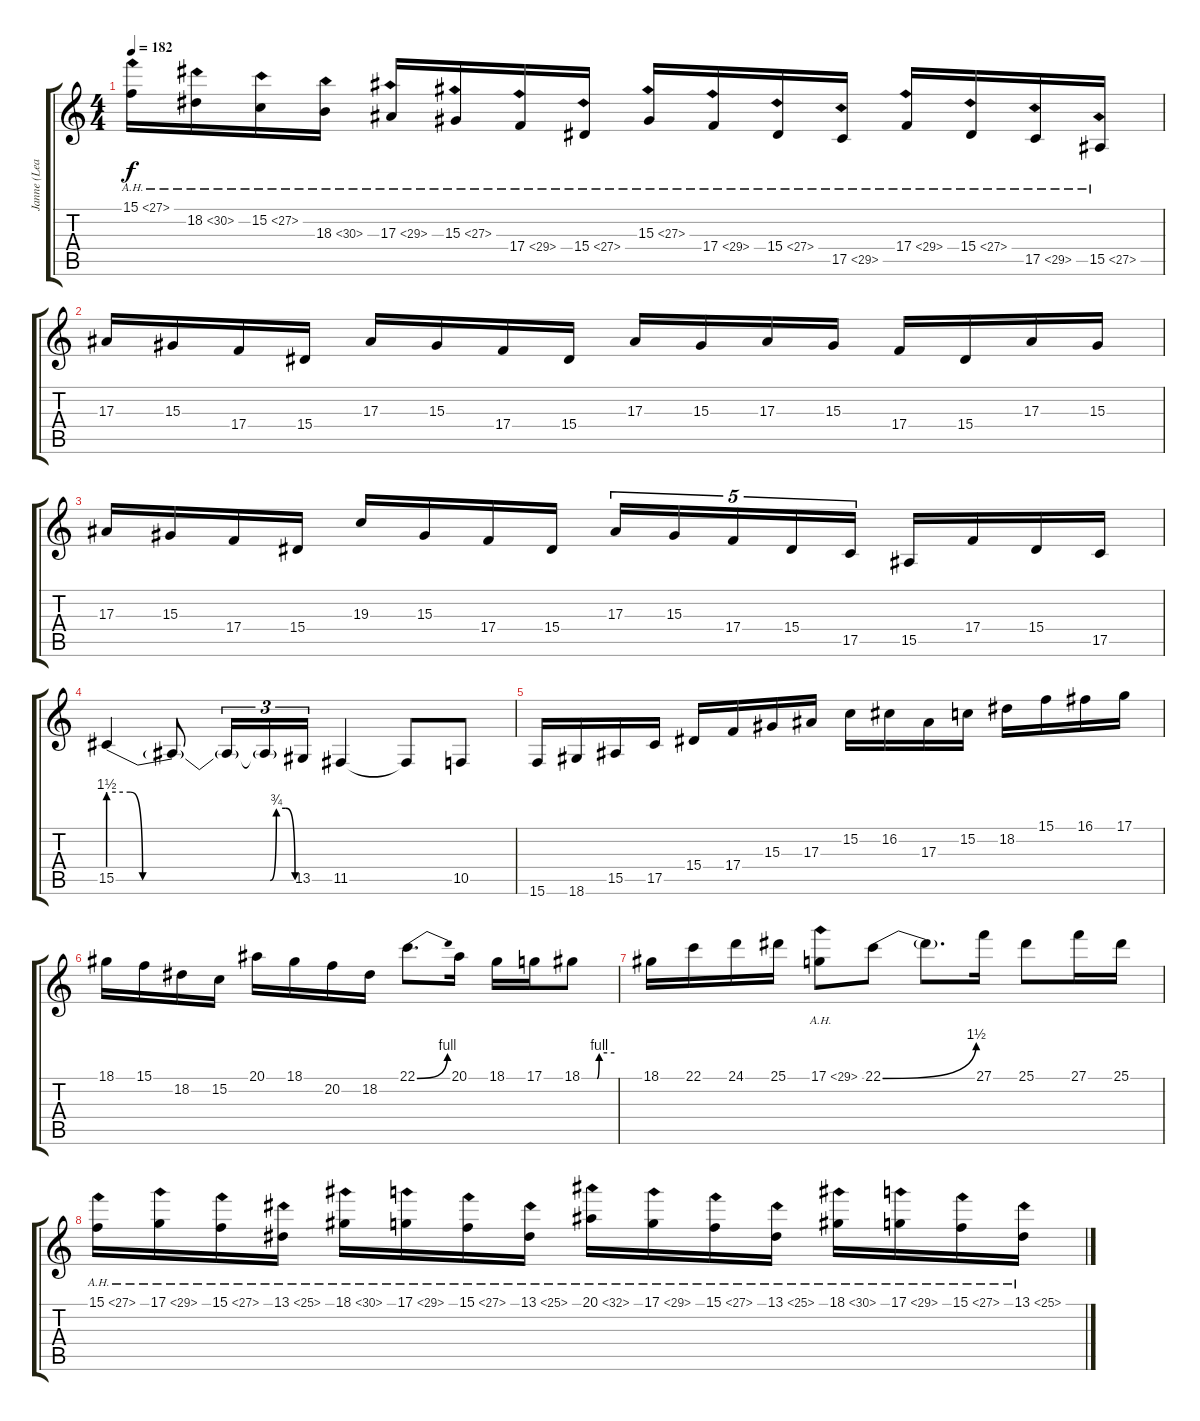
\track ("Janne (Lead I)" "Janne (Lea") {instrument lead2sawtooth}
\staff {score tabs}
\tuning (D4 A3 F3 C3 G2 D2) {hide}
\ts (4 4)
\tempo 182
\clef g2
\ks c
15.1{ah 12}.16{dy f} 18.2{ah 12}.16 15.2{ah 12}.16 18.3{ah 12}.16 17.3{ah 12}.16 15.3{ah 12}.16 17.4{ah 12}.16 15.4{ah 12}.16 15.3{ah 12}.16 17.4{ah 12}.16 15.4{ah 12}.16 17.5{ah 12}.16 17.4{ah 12}.16 15.4{ah 12}.16 17.5{ah 12}.16 15.5{ah 12}.16 |
17.3.16 15.3.16 17.4.16 15.4.16 17.3.16 15.3.16 17.4.16 15.4.16 17.3.16 15.3.16 17.3.16 15.3.16 17.4.16 15.4.16 17.3.16 15.3.16 |
17.3.16 15.3.16 17.4.16 15.4.16 19.3.16 15.3.16 17.4.16 15.4.16 17.3.16{tu (5 4)} 15.3.16{tu (5 4)} 17.4.16{tu (5 4)} 15.4.16{tu (5 4)} 17.5.16{tu (5 4)} 15.5.16 17.4.16 15.4.16 17.5.16 |
15.5{be (custom 0 6 7 6 11 0 40 0 52 0 54 3 57 3 60 0)}.4 15.5{t}.8 15.5{t}.16{tu (3 2)} 15.5{t}.16{tu (3 2)} 13.5.16{tu (3 2)} 11.5.4 11.5{t}.8 10.5.8 |
15.6.16 18.6.16 15.5.16 17.5.16 15.4.16 17.4.16 15.3.16 17.3.16 15.2.16 16.2.16 17.3.16 15.2.16 18.2.16 15.1.16 16.1.16 17.1.16 |
18.1.16 15.1.16 18.2.16 15.2.16 20.1.16 18.1.16 20.2.16 18.2.16 22.1{be (bend 0 0 60 4)}.8{d} 20.1.16 18.1.16 17.1.16 18.1{be (custom 0 0 28 0 32 4 60 4)}.8 |
18.1.16 22.1.16 24.1.16 25.1.16 17.1{ah 12}.8 22.1{be (bend 0 0 60 6)}.8 22.1{t}.8{d} 27.1.16 25.1.8 27.1.16 25.1.16 |
15.1{ah 12}.16 17.1{ah 12}.16 15.1{ah 12}.16 13.1{ah 12}.16 18.1{ah 12}.16 17.1{ah 12}.16 15.1{ah 12}.16 13.1{ah 12}.16 20.1{ah 12}.16 17.1{ah 12}.16 15.1{ah 12}.16 13.1{ah 12}.16 18.1{ah 12}.16 17.1{ah 12}.16 15.1{ah 12}.16 13.1{ah 12}.16
